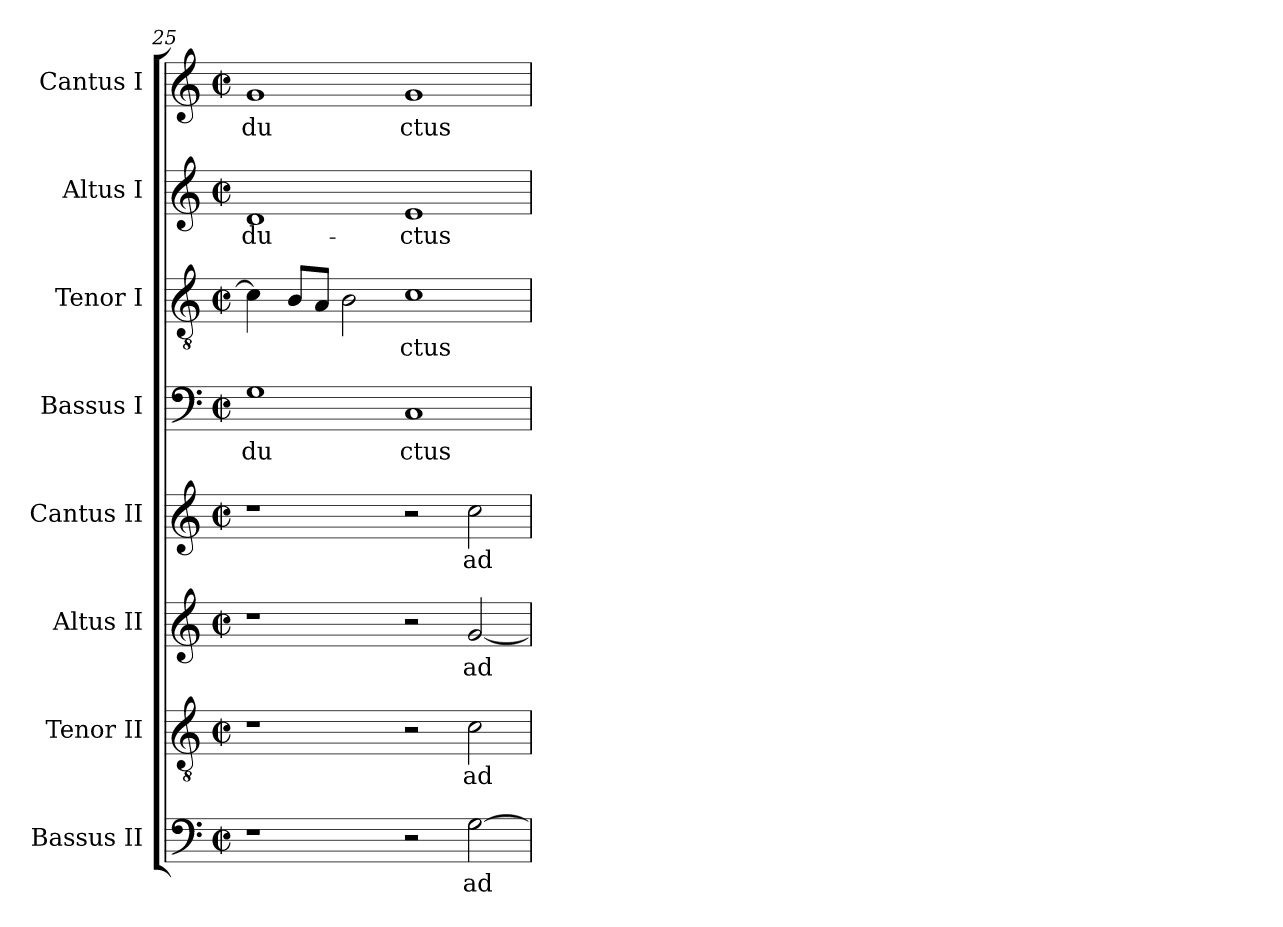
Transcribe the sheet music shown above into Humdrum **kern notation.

**kern	**text	**kern	**text	**kern	**text	**kern	**text	**kern	**text	**kern	**text	**kern	**text	**kern	**text
*part8	*part8	*part7	*part7	*part6	*part6	*part5	*part5	*part4	*part4	*part3	*part3	*part2	*part2	*part1	*part1
*staff8	*staff8	*staff7	*staff7	*staff6	*staff6	*staff5	*staff5	*staff4	*staff4	*staff3	*staff3	*staff2	*staff2	*staff1	*staff1
*I"Bassus II	*	*I"Tenor II	*	*I"Altus II	*	*I"Cantus II	*	*I"Bassus I	*	*I"Tenor I	*	*I"Altus I	*	*I"Cantus I	*
*clefF4	*	*clefGv2	*	*clefG2	*	*clefG2	*	*clefF4	*	*clefGv2	*	*clefG2	*	*clefG2	*
*M2/2	*	*M2/2	*	*M2/2	*	*M2/2	*	*M2/2	*	*M2/2	*	*M2/2	*	*M2/2	*
*met(c|)	*	*met(c|)	*	*met(c|)	*	*met(c|)	*	*met(c|)	*	*met(c|)	*	*met(c|)	*	*met(c|)	*
=25	=25	=25	=25	=25	=25	=25	=25	=25	=25	=25	=25	=25	=25	=25	=25
!	!	!	!	!	!	!	!	!	!LO:LY:b:cj	!	!	!	!LO:LY:b:cj	!	!LO:LY:b:cj
1r	.	1r	.	1r	.	1r	.	1G	du	4c\]	.	1d	-du-	1g	du
.	.	.	.	.	.	.	.	.	.	8B/L	.	.	.	.	.
.	.	.	.	.	.	.	.	.	.	8A/J	.	.	.	.	.
.	.	.	.	.	.	.	.	.	.	2B\	.	.	.	.	.
!	!	!	!	!	!	!	!	!	!LO:LY:b:cj	!	!LO:LY:b:cj	!	!LO:LY:b:cj	!	!LO:LY:b:cj
2r	.	2r	.	2r	.	2r	.	1C	ctus	1c	ctus	1e	-ctus	1g	ctus
!	!LO:LY:b:cj	!	!LO:LY:b:cj	!	!LO:LY:b:cj	!	!LO:LY:b:cj	!	!	!	!	!	!	!	!
[>2G\	ad	2c\	ad	[>2g/	ad	2cc\	ad	.	.	.	.	.	.	.	.
=	=	=	=	=	=	=	=	=	=	=	=	=	=	=	=
*-	*-	*-	*-	*-	*-	*-	*-	*-	*-	*-	*-	*-	*-	*-	*-
